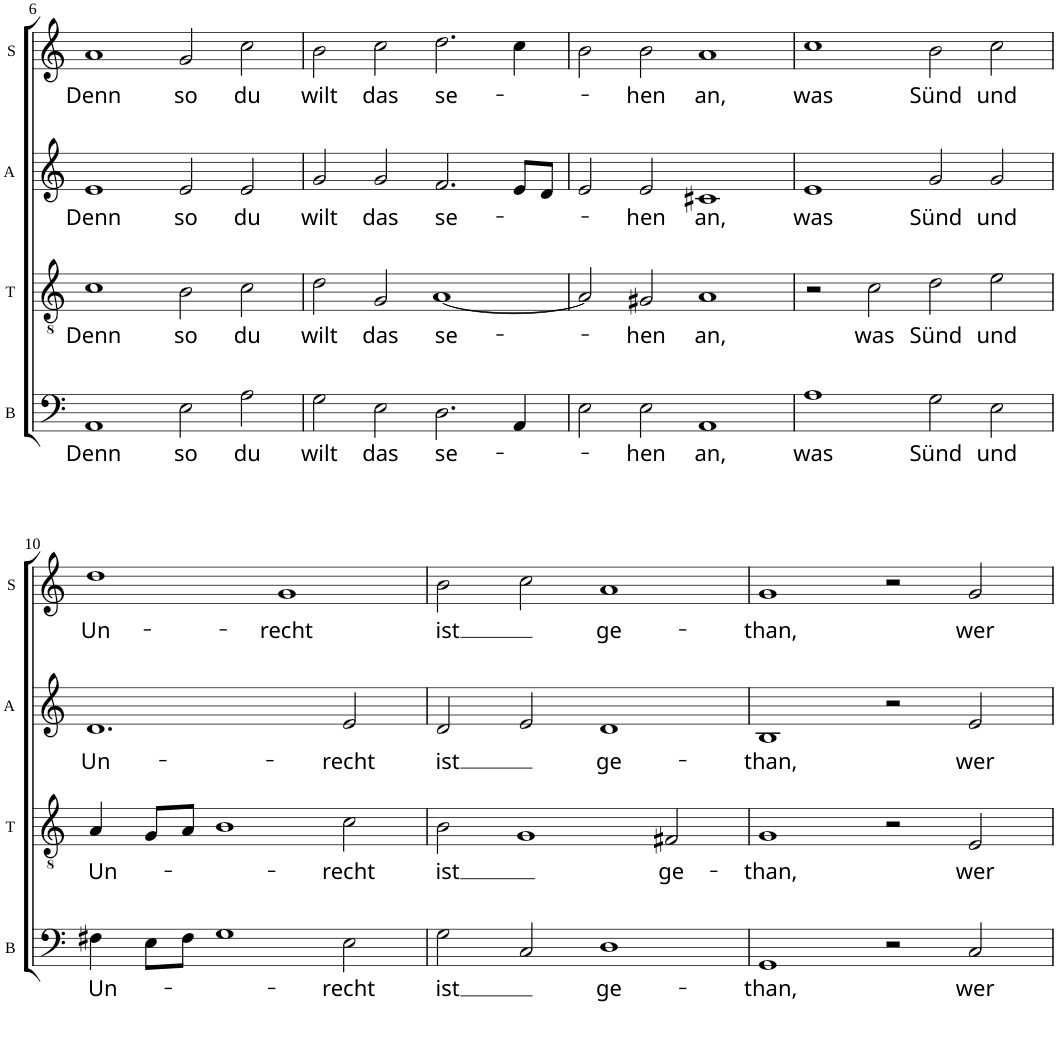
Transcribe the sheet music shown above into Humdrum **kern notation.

**kern	**text	**kern	**text	**kern	**text	**kern	**text
*part4	*part4	*part3	*part3	*part2	*part2	*part1	*part1
*staff4	*staff4	*staff3	*staff3	*staff2	*staff2	*staff1	*staff1
*I"Bass	*	*I"Tenor	*	*I"Alto	*	*I"Soprano	*
*I'B	*	*I'T	*	*I'A	*	*I'S	*
!!LO:PB:g=z
*clefF4	*	*clefGv2	*	*clefG2	*	*clefG2	*
*k[]	*	*k[]	*	*k[]	*	*k[]	*
*M4/2	*	*M4/2	*	*M4/2	*	*M4/2	*
=6	=6	=6	=6	=6	=6	=6	=6
!	!LO:LY:b	!	!LO:LY:b	!	!LO:LY:b	!	!LO:LY:b
1AA	Denn	1c	Denn	1e	Denn	1a	Denn
!	!LO:LY:b	!	!LO:LY:b	!	!LO:LY:b	!	!LO:LY:b
2E\	so	2B\	so	2e/	so	2g/	so
!	!LO:LY:b	!	!LO:LY:b	!	!LO:LY:b	!	!LO:LY:b
2A\	du	2c\	du	2e/	du	2cc\	du
=7	=7	=7	=7	=7	=7	=7	=7
!	!LO:LY:b	!	!LO:LY:b	!	!LO:LY:b	!	!LO:LY:b
2G\	wilt	2d\	wilt	2g/	wilt	2b\	wilt
!	!LO:LY:b	!	!LO:LY:b	!	!LO:LY:b	!	!LO:LY:b
2E\	das	2G/	das	2g/	das	2cc\	das
!	!LO:LY:b	!	!LO:LY:b	!	!LO:LY:b	!	!LO:LY:b
2.D\	se-	[1A	se-	2.f/	se-	2.dd\	se-
4AA/	.	.	.	8e/L	.	4cc\	.
.	.	.	.	8d/J	.	.	.
=8	=8	=8	=8	=8	=8	=8	=8
2E\	.	2A/]	.	2e/	.	2b\	.
!	!LO:LY:b	!	!LO:LY:b	!	!LO:LY:b	!	!LO:LY:b
2E\	-hen	2G#X/	-hen	2e/	-hen	2b\	-hen
!	!LO:LY:b	!	!LO:LY:b	!	!LO:LY:b	!	!LO:LY:b
1AA	an,	1A	an,	1c#X	an,	1a	an,
=9	=9	=9	=9	=9	=9	=9	=9
!	!LO:LY:b	!	!	!	!LO:LY:b	!	!LO:LY:b
1A	was	2r	.	1e	was	1cc	was
!	!	!	!LO:LY:b	!	!	!	!
.	.	2c\	was	.	.	.	.
!	!LO:LY:b	!	!LO:LY:b	!	!LO:LY:b	!	!LO:LY:b
2G\	Sünd	2d\	Sünd	2g/	Sünd	2b\	Sünd
!	!LO:LY:b	!	!LO:LY:b	!	!LO:LY:b	!	!LO:LY:b
2E\	und	2e\	und	2g/	und	2cc\	und
!!LO:LB:g=z
=10	=10	=10	=10	=10	=10	=10	=10
!	!LO:LY:b	!	!LO:LY:b	!	!LO:LY:b	!	!LO:LY:b
4F#X\	Un-	4A/	Un-	1.d	Un-	1dd	Un-
8E\L	.	8G/L	.	.	.	.	.
8F#\J	.	8A/J	.	.	.	.	.
1G	.	1B	.	.	.	.	.
!	!	!	!	!	!	!	!LO:LY:b
.	.	.	.	.	.	1g	-recht
!	!LO:LY:b	!	!LO:LY:b	!	!LO:LY:b	!	!
2E\	-recht	2c\	-recht	2e/	-recht	.	.
=11	=11	=11	=11	=11	=11	=11	=11
!	!LO:LY:b	!	!LO:LY:b	!	!LO:LY:b	!	!LO:LY:b
2G\	ist	2B\	ist	2d/	ist	2b\	ist
2C/	.	1G	.	2e/	.	2cc\	.
!	!LO:LY:b	!	!	!	!LO:LY:b	!	!LO:LY:b
1D	ge-	.	.	1d	ge-	1a	ge-
!	!	!	!LO:LY:b	!	!	!	!
.	.	2F#X/	ge-	.	.	.	.
=12	=12	=12	=12	=12	=12	=12	=12
!	!LO:LY:b	!	!LO:LY:b	!	!LO:LY:b	!	!LO:LY:b
1GG	-than,	1G	-than,	1B	-than,	1g	-than,
2r	.	2r	.	2r	.	2r	.
!	!LO:LY:b	!	!LO:LY:b	!	!LO:LY:b	!	!LO:LY:b
2C/	wer	2E/	wer	2e/	wer	2g/	wer
=	=	=	=	=	=	=	=
*-	*-	*-	*-	*-	*-	*-	*-
